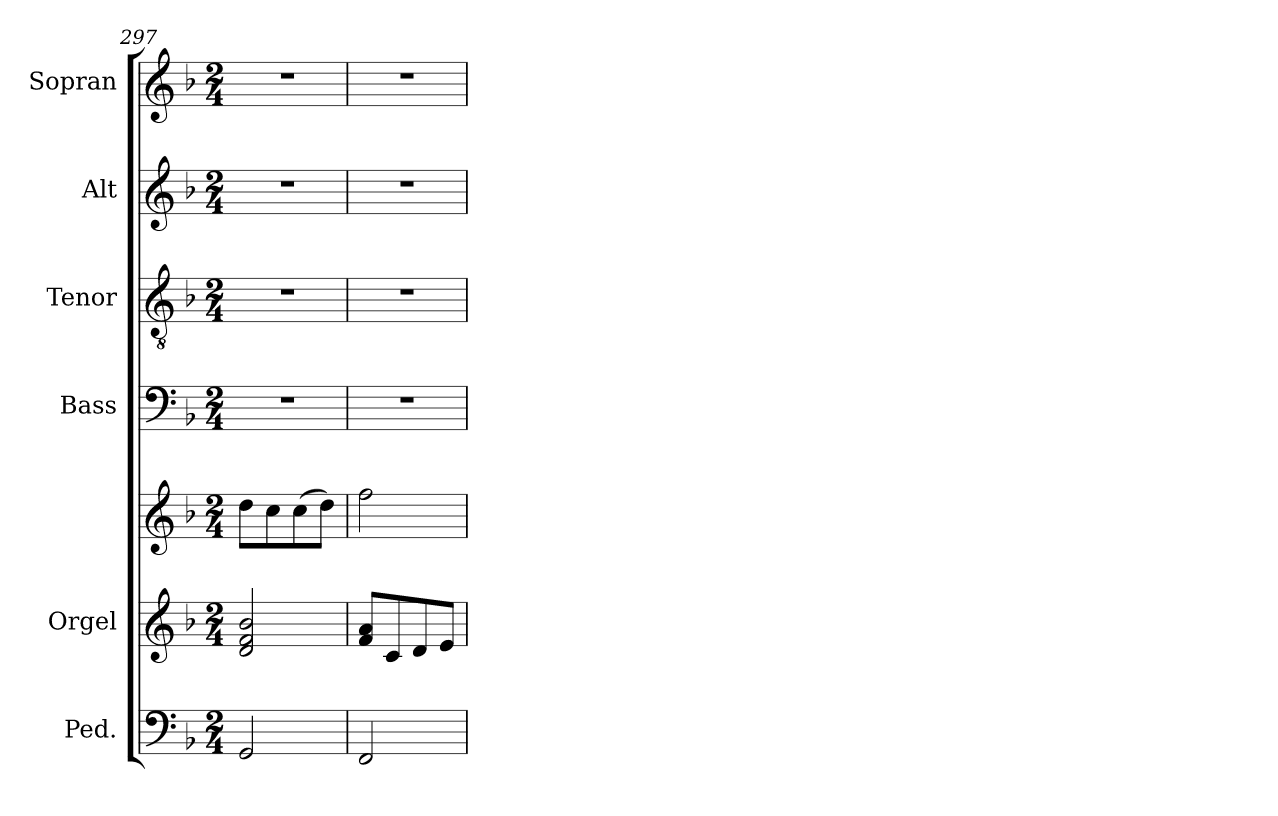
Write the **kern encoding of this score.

**kern	**kern	**kern	**kern	**kern	**kern	**kern
*part6	*part5	*part5	*part4	*part3	*part2	*part1
*staff7	*staff6	*staff5	*staff4	*staff3	*staff2	*staff1
*I"Ped.	*I"Orgel	*	*I"Bass	*I"Tenor	*I"Alt	*I"Sopran
*	*I'Org.	*	*I'B.	*I'T.	*I'A.	*I'S.
*clefF4	*clefG2	*clefG2	*clefF4	*clefGv2	*clefG2	*clefG2
*ITrd7c12	*	*	*	*	*	*
*k[b-]	*k[b-]	*k[b-]	*k[b-]	*k[b-]	*k[b-]	*k[b-]
*F:	*F:	*F:	*F:	*F:	*F:	*F:
*M2/4	*M2/4	*M2/4	*M2/4	*M2/4	*M2/4	*M2/4
=297	=297	=297	=297	=297	=297	=297
2GGG/	2d/ 2f/ 2b-/	(8dd\L	2r	2r	2r	2r
.	.	8cc\	.	.	.	.
.	.	(>8cc\	.	.	.	.
.	.	8dd\J)	.	.	.	.
=298	=298	=298	=298	=298	=298	=298
2FFF/	8f/ 8a/L	2ff\	2r	2r	2r	2r
.	8c/	.	.	.	.	.
.	8d/	.	.	.	.	.
.	8e/J	.	.	.	.	.
=	=	=	=	=	=	=
*-	*-	*-	*-	*-	*-	*-
